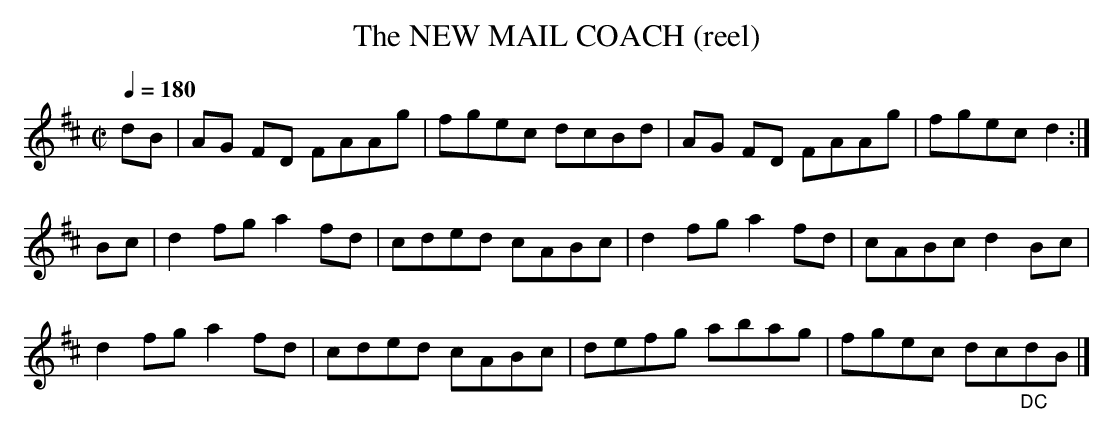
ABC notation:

X:1
T:NEW MAIL COACH (reel), The
Q:1/4=180
M:C|
L:1/8
K:D
dB|AG FD FAAg|fgec dcBd|AG FD FAAg|fgec d2:|
Bc|d2fg a2fd|cded cABc|d2fg a2fd|cABc d2Bc|
d2fg a2fd|cded cABc|defg abag|fgec dc"_DC"dB|]
